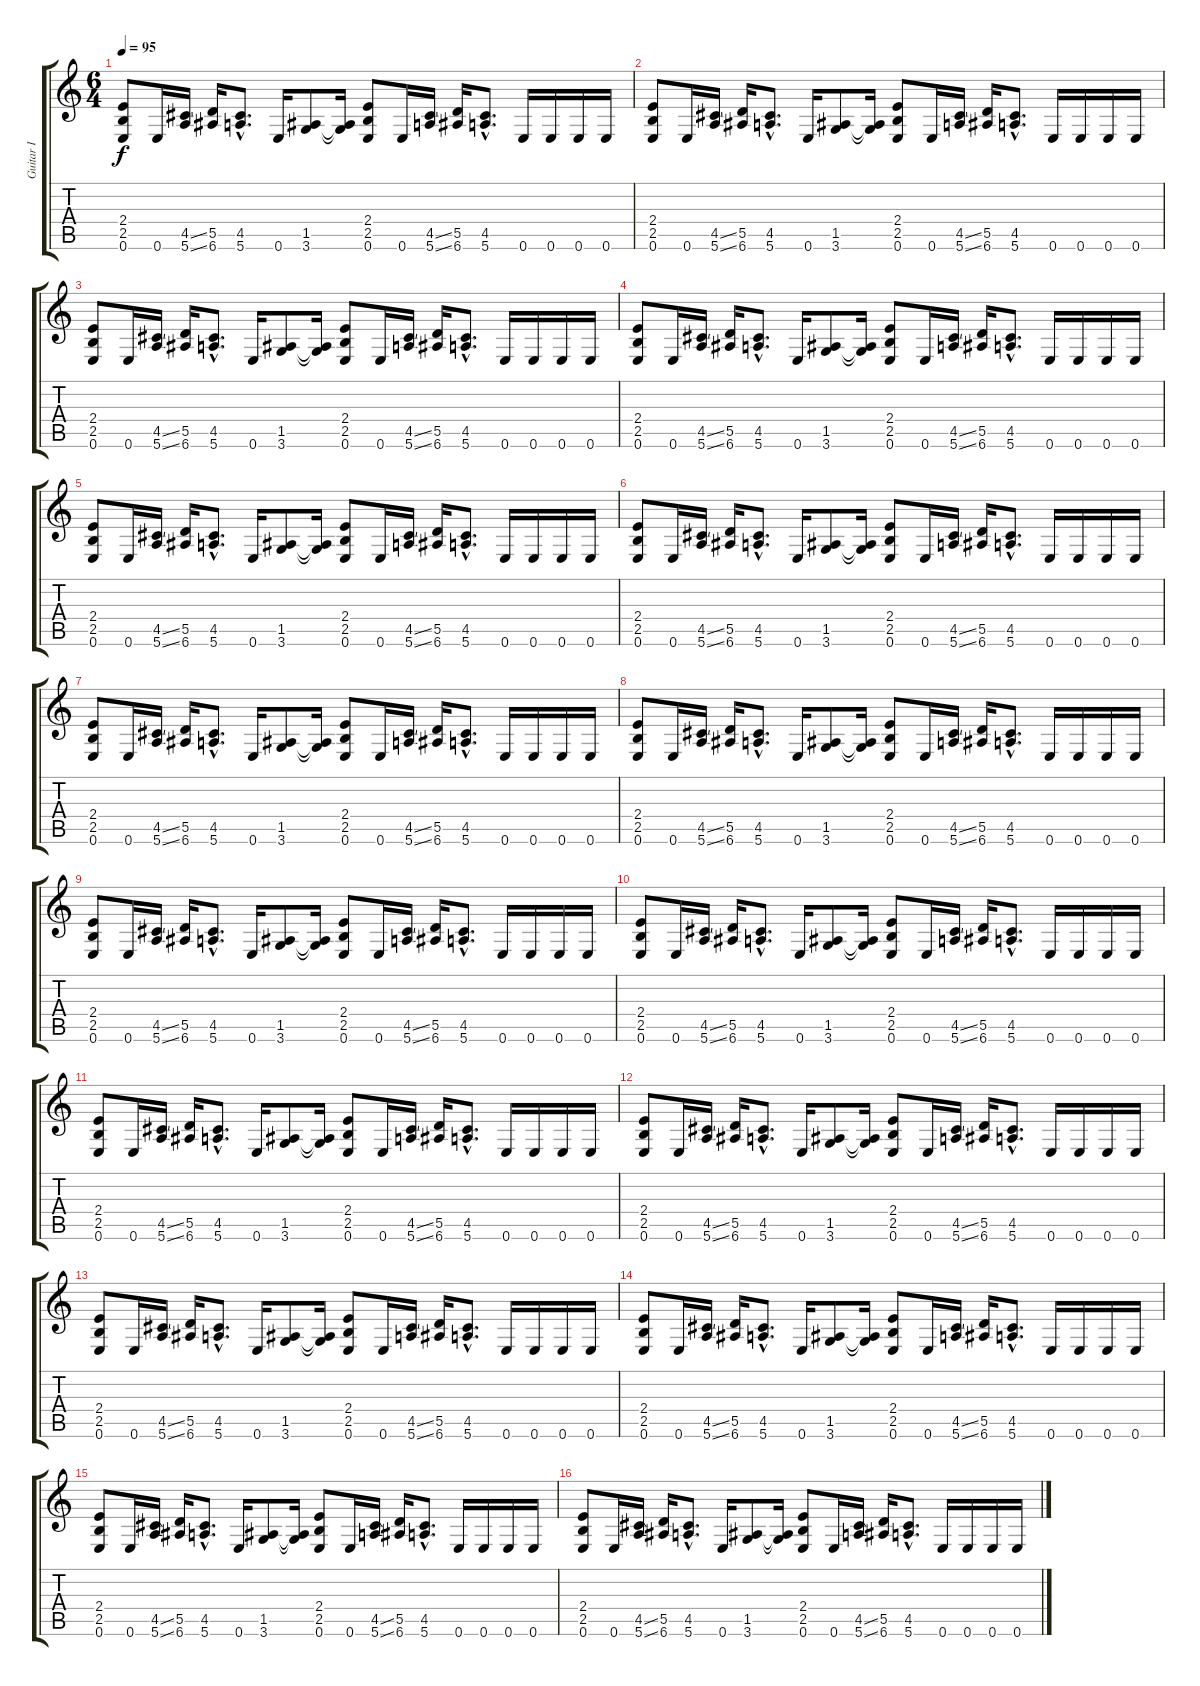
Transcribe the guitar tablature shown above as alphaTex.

\track ("Guitar I" "Guitar I") {instrument distortionguitar}
\staff {score tabs}
\tuning (E4 B3 G3 D3 A2 E2) {hide}
\ts (6 4)
\tempo 95
\clef g2
\ks c
(2.4 2.5 0.6).8{dy f} 0.6.16 (4.5{ss} 5.6{ss}).16 (5.5 6.6).16 (4.5{hac} 5.6{hac}).8{d} 0.6.16 (1.5 3.6).8 (1.5{t} 3.6{t}).16 (2.4 2.5 0.6).8 0.6.16 (4.5{ss} 5.6{ss}).16 (5.5 6.6).16 (4.5{hac} 5.6{hac}).8{d} 0.6.16 0.6.16 0.6.16 0.6.16 |
(2.4 2.5 0.6).8 0.6.16 (4.5{ss} 5.6{ss}).16 (5.5 6.6).16 (4.5{hac} 5.6{hac}).8{d} 0.6.16 (1.5 3.6).8 (1.5{t} 3.6{t}).16 (2.4 2.5 0.6).8 0.6.16 (4.5{ss} 5.6{ss}).16 (5.5 6.6).16 (4.5{hac} 5.6{hac}).8{d} 0.6.16 0.6.16 0.6.16 0.6.16 |
(2.4 2.5 0.6).8 0.6.16 (4.5{ss} 5.6{ss}).16 (5.5 6.6).16 (4.5{hac} 5.6{hac}).8{d} 0.6.16 (1.5 3.6).8 (1.5{t} 3.6{t}).16 (2.4 2.5 0.6).8 0.6.16 (4.5{ss} 5.6{ss}).16 (5.5 6.6).16 (4.5{hac} 5.6{hac}).8{d} 0.6.16 0.6.16 0.6.16 0.6.16 |
(2.4 2.5 0.6).8 0.6.16 (4.5{ss} 5.6{ss}).16 (5.5 6.6).16 (4.5{hac} 5.6{hac}).8{d} 0.6.16 (1.5 3.6).8 (1.5{t} 3.6{t}).16 (2.4 2.5 0.6).8 0.6.16 (4.5{ss} 5.6{ss}).16 (5.5 6.6).16 (4.5{hac} 5.6{hac}).8{d} 0.6.16 0.6.16 0.6.16 0.6.16 |
(2.4 2.5 0.6).8 0.6.16 (4.5{ss} 5.6{ss}).16 (5.5 6.6).16 (4.5{hac} 5.6{hac}).8{d} 0.6.16 (1.5 3.6).8 (1.5{t} 3.6{t}).16 (2.4 2.5 0.6).8 0.6.16 (4.5{ss} 5.6{ss}).16 (5.5 6.6).16 (4.5{hac} 5.6{hac}).8{d} 0.6.16 0.6.16 0.6.16 0.6.16 |
(2.4 2.5 0.6).8 0.6.16 (4.5{ss} 5.6{ss}).16 (5.5 6.6).16 (4.5{hac} 5.6{hac}).8{d} 0.6.16 (1.5 3.6).8 (1.5{t} 3.6{t}).16 (2.4 2.5 0.6).8 0.6.16 (4.5{ss} 5.6{ss}).16 (5.5 6.6).16 (4.5{hac} 5.6{hac}).8{d} 0.6.16 0.6.16 0.6.16 0.6.16 |
(2.4 2.5 0.6).8 0.6.16 (4.5{ss} 5.6{ss}).16 (5.5 6.6).16 (4.5{hac} 5.6{hac}).8{d} 0.6.16 (1.5 3.6).8 (1.5{t} 3.6{t}).16 (2.4 2.5 0.6).8 0.6.16 (4.5{ss} 5.6{ss}).16 (5.5 6.6).16 (4.5{hac} 5.6{hac}).8{d} 0.6.16 0.6.16 0.6.16 0.6.16 |
(2.4 2.5 0.6).8 0.6.16 (4.5{ss} 5.6{ss}).16 (5.5 6.6).16 (4.5{hac} 5.6{hac}).8{d} 0.6.16 (1.5 3.6).8 (1.5{t} 3.6{t}).16 (2.4 2.5 0.6).8 0.6.16 (4.5{ss} 5.6{ss}).16 (5.5 6.6).16 (4.5{hac} 5.6{hac}).8{d} 0.6.16 0.6.16 0.6.16 0.6.16 |
(2.4 2.5 0.6).8 0.6.16 (4.5{ss} 5.6{ss}).16 (5.5 6.6).16 (4.5{hac} 5.6{hac}).8{d} 0.6.16 (1.5 3.6).8 (1.5{t} 3.6{t}).16 (2.4 2.5 0.6).8 0.6.16 (4.5{ss} 5.6{ss}).16 (5.5 6.6).16 (4.5{hac} 5.6{hac}).8{d} 0.6.16 0.6.16 0.6.16 0.6.16 |
(2.4 2.5 0.6).8 0.6.16 (4.5{ss} 5.6{ss}).16 (5.5 6.6).16 (4.5{hac} 5.6{hac}).8{d} 0.6.16 (1.5 3.6).8 (1.5{t} 3.6{t}).16 (2.4 2.5 0.6).8 0.6.16 (4.5{ss} 5.6{ss}).16 (5.5 6.6).16 (4.5{hac} 5.6{hac}).8{d} 0.6.16 0.6.16 0.6.16 0.6.16 |
(2.4 2.5 0.6).8 0.6.16 (4.5{ss} 5.6{ss}).16 (5.5 6.6).16 (4.5{hac} 5.6{hac}).8{d} 0.6.16 (1.5 3.6).8 (1.5{t} 3.6{t}).16 (2.4 2.5 0.6).8 0.6.16 (4.5{ss} 5.6{ss}).16 (5.5 6.6).16 (4.5{hac} 5.6{hac}).8{d} 0.6.16 0.6.16 0.6.16 0.6.16 |
(2.4 2.5 0.6).8 0.6.16 (4.5{ss} 5.6{ss}).16 (5.5 6.6).16 (4.5{hac} 5.6{hac}).8{d} 0.6.16 (1.5 3.6).8 (1.5{t} 3.6{t}).16 (2.4 2.5 0.6).8 0.6.16 (4.5{ss} 5.6{ss}).16 (5.5 6.6).16 (4.5{hac} 5.6{hac}).8{d} 0.6.16 0.6.16 0.6.16 0.6.16 |
(2.4 2.5 0.6).8 0.6.16 (4.5{ss} 5.6{ss}).16 (5.5 6.6).16 (4.5{hac} 5.6{hac}).8{d} 0.6.16 (1.5 3.6).8 (1.5{t} 3.6{t}).16 (2.4 2.5 0.6).8 0.6.16 (4.5{ss} 5.6{ss}).16 (5.5 6.6).16 (4.5{hac} 5.6{hac}).8{d} 0.6.16 0.6.16 0.6.16 0.6.16 |
(2.4 2.5 0.6).8 0.6.16 (4.5{ss} 5.6{ss}).16 (5.5 6.6).16 (4.5{hac} 5.6{hac}).8{d} 0.6.16 (1.5 3.6).8 (1.5{t} 3.6{t}).16 (2.4 2.5 0.6).8 0.6.16 (4.5{ss} 5.6{ss}).16 (5.5 6.6).16 (4.5{hac} 5.6{hac}).8{d} 0.6.16 0.6.16 0.6.16 0.6.16 |
(2.4 2.5 0.6).8 0.6.16 (4.5{ss} 5.6{ss}).16 (5.5 6.6).16 (4.5{hac} 5.6{hac}).8{d} 0.6.16 (1.5 3.6).8 (1.5{t} 3.6{t}).16 (2.4 2.5 0.6).8 0.6.16 (4.5{ss} 5.6{ss}).16 (5.5 6.6).16 (4.5{hac} 5.6{hac}).8{d} 0.6.16 0.6.16 0.6.16 0.6.16 |
(2.4 2.5 0.6).8 0.6.16 (4.5{ss} 5.6{ss}).16 (5.5 6.6).16 (4.5{hac} 5.6{hac}).8{d} 0.6.16 (1.5 3.6).8 (1.5{t} 3.6{t}).16 (2.4 2.5 0.6).8 0.6.16 (4.5{ss} 5.6{ss}).16 (5.5 6.6).16 (4.5{hac} 5.6{hac}).8{d} 0.6.16 0.6.16 0.6.16 0.6.16
